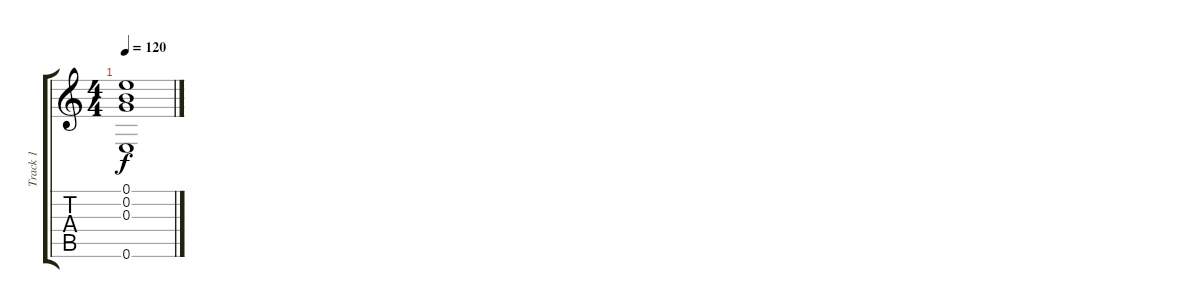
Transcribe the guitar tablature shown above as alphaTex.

\track ("Track 1" "Track 1") {instrument acousticguitarsteel}
\staff {score tabs}
\tuning (E4 B3 G3 D3 A2 E2) {hide}
\ts (4 4)
\tempo 120
\clef g2
\ks c
(0.1{t} 0.2{t} 0.3{t} 0.6).1{dy f}
